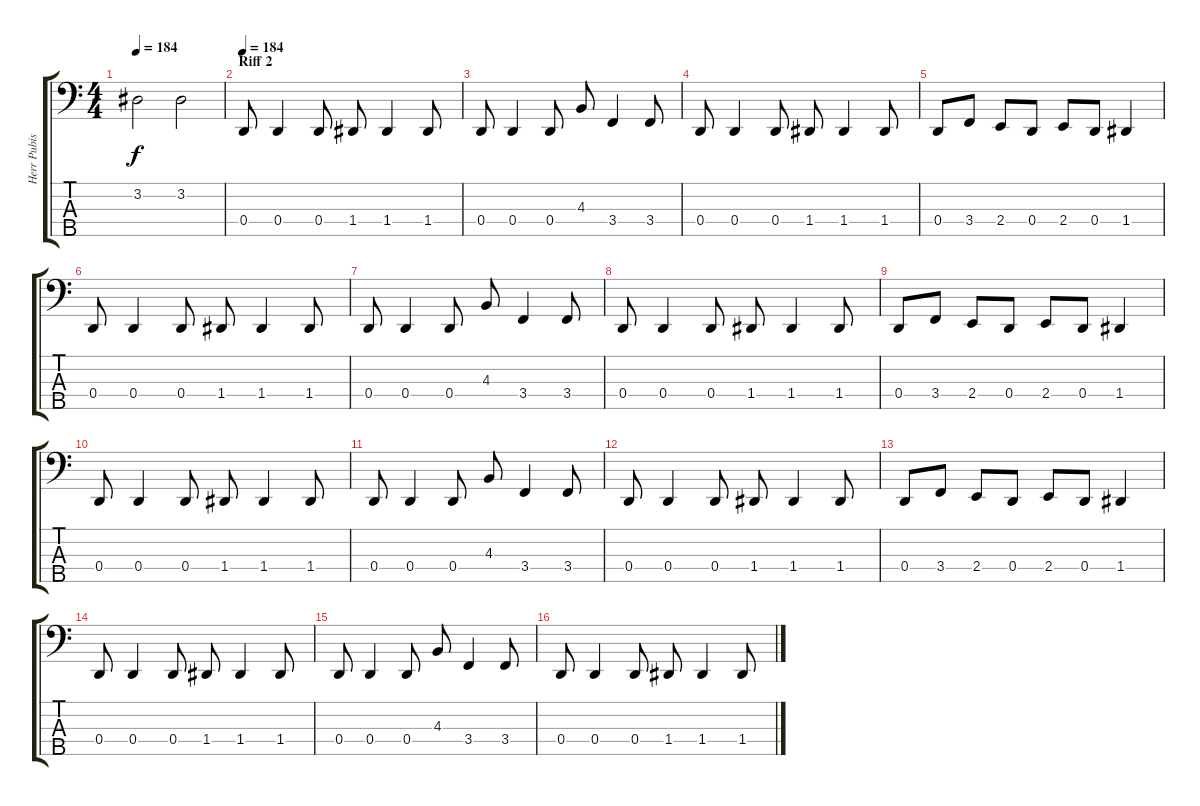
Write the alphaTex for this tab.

\track ("Herr Pubis (Bassist Scum)" "Herr Pubis") {instrument electricbasspick}
\staff {score tabs}
\tuning (F2 C2 G1 D1 A0) {hide}
\ts (4 4)
\tempo 184
\clef f4
\ks c
3.2.2{dy f} 3.2.2 |
\section ("" "Riff 2")
\tempo 184
0.4.8 0.4.4 0.4.8 1.4.8 1.4.4 1.4.8 |
0.4.8 0.4.4 0.4.8 4.3.8 3.4.4 3.4.8 |
0.4.8 0.4.4 0.4.8 1.4.8 1.4.4 1.4.8 |
0.4.8 3.4.8 2.4.8 0.4.8 2.4.8 0.4.8 1.4.4 |
0.4.8 0.4.4 0.4.8 1.4.8 1.4.4 1.4.8 |
0.4.8 0.4.4 0.4.8 4.3.8 3.4.4 3.4.8 |
0.4.8 0.4.4 0.4.8 1.4.8 1.4.4 1.4.8 |
0.4.8 3.4.8 2.4.8 0.4.8 2.4.8 0.4.8 1.4.4 |
0.4.8 0.4.4 0.4.8 1.4.8 1.4.4 1.4.8 |
0.4.8 0.4.4 0.4.8 4.3.8 3.4.4 3.4.8 |
0.4.8 0.4.4 0.4.8 1.4.8 1.4.4 1.4.8 |
0.4.8 3.4.8 2.4.8 0.4.8 2.4.8 0.4.8 1.4.4 |
0.4.8 0.4.4 0.4.8 1.4.8 1.4.4 1.4.8 |
0.4.8 0.4.4 0.4.8 4.3.8 3.4.4 3.4.8 |
0.4.8 0.4.4 0.4.8 1.4.8 1.4.4 1.4.8
